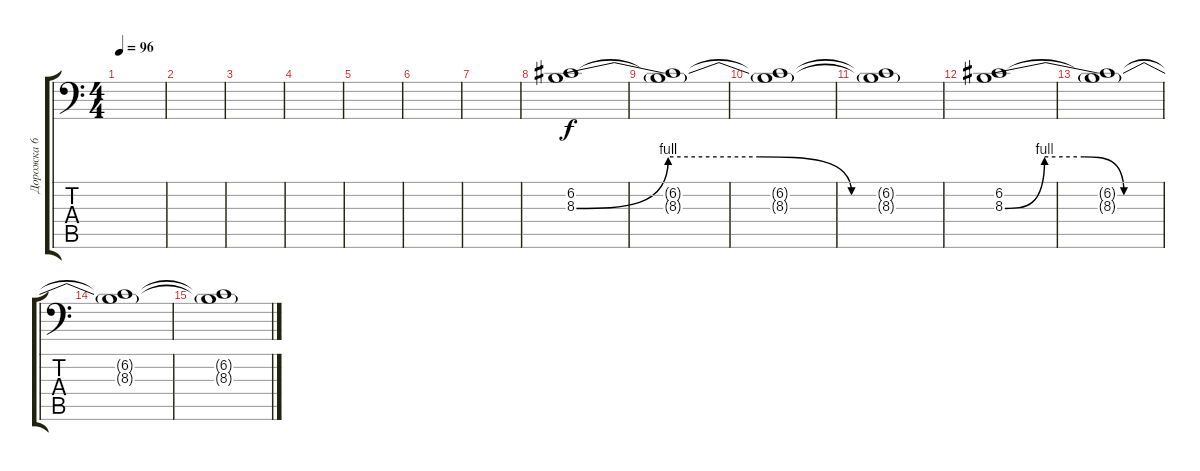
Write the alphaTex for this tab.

\track ("Дорожка 6" "Дорожка 6") {instrument stringensemble1}
\staff {score tabs}
\tuning (C4 G3 Eb3 Bb2 F2 Bb1) {hide}
\ts (4 4)
\tempo 96
\clef f4
\ks c
|
|
|
|
|
|
|
(6.2 8.3{be (custom 0 0 15 4 30 4 45 0 60 0)}).1{volume 8 instrument stringensemble1} |
(6.2{t} 8.3{t}).1 |
(6.2{t} 8.3{t}).1 |
(6.2{t} 8.3{t}).1 |
(6.2 8.3{be (custom 0 0 15 4 30 4 45 0 60 0)}).1{volume 8} |
(6.2{t} 8.3{t}).1 |
(6.2{t} 8.3{t}).1 |
(6.2{t} 8.3{t}).1
